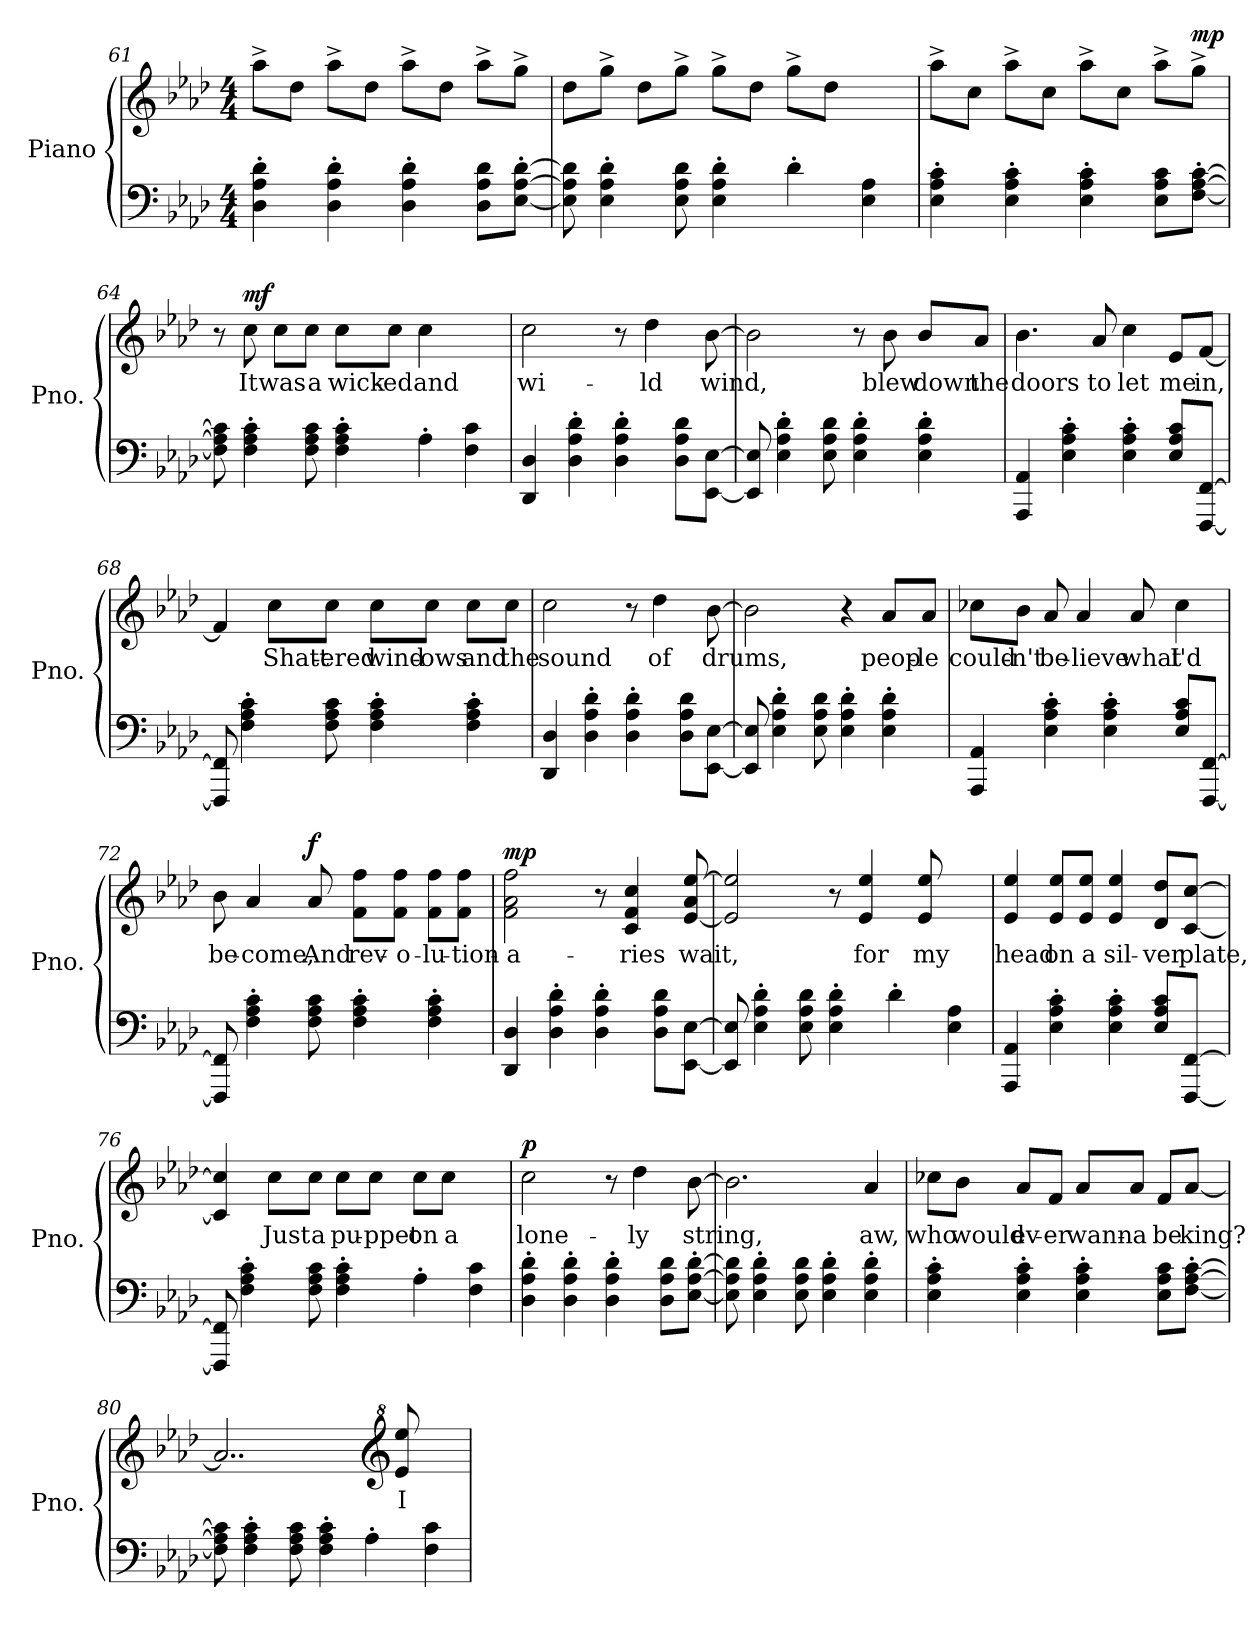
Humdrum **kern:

**kern	**kern	**text	**dynam
*part1	*part1	*part1	*part1
*staff2	*staff1	*staff1	*staff1/2
*I"Piano	*	*	*
*I'Pno.	*	*	*
*clefF4	*clefG2	*	*
*k[b-e-a-d-]	*k[b-e-a-d-]	*	*
*M4/4	*M4/4	*	*
=61	=61	=61	=61
4d-' 4A-' 4D-'	8aa-^L	.	.
.	8dd-J	.	.
4D-' 4A-' 4d-'	8aa-^L	.	.
.	8dd-J	.	.
4D-' 4A-' 4d-'	8aa-^L	.	.
.	8dd-J	.	.
8D- 8A- 8d-L	8aa-^L	.	.
[8E-' [8A-' [8d-'J	8gg^J	.	.
=62	=62	=62	=62
8E-] 8A-] 8d-]	8dd-L	.	.
4E-' 4A-' 4d-'	8gg^J	.	.
.	8dd-L	.	.
8E- 8A- 8d-	8gg^J	.	.
4d-' 4A-' 4E-'	8gg^L	.	.
.	8dd-J	.	.
4d-'	8gg^L	.	.
.	8dd-J	.	.
4A- 4E-	4ryy	.	.
=63	=63	=63	=63
4A-' 4E-' 4c'	8aa-^L	.	.
.	8ccJ	.	.
4A-' 4c' 4E-'	8aa-^L	.	.
.	8ccJ	.	.
4A-' 4c' 4E-'	8aa-^L	.	.
.	8ccJ	.	.
8A- 8E- 8cL	8aa-^L	.	.
!	!	!	!LO:DY:b
[8A-' [8c' [8F'J	8gg^J	.	mp
=64	=64	=64	=64
8A-] 8c] 8F]	8r	.	.
!	!	!	!LO:DY:b
4A-' 4F' 4c'	8cc	It	mf
.	8ccL	was	.
8A- 8F 8c	8ccJ	a	.
4A-' 4F' 4c'	8ccL	wick-	.
.	8ccJ	-ed	.
4A-'	4cc	and	.
4F 4c	4ryy	.	.
=65	=65	=65	=65
4D- 4DD-	2cc	wi-	.
4D-' 4A-' 4d-'	.	.	.
4D-' 4A-' 4d-'	8r	.	.
.	4dd-	ld	.
8D- 8A- 8d-L	.	.	.
[8E- [8EE-J	[8b-	wind,	.
=66	=66	=66	=66
8E-] 8EE-]	2b-]	.	.
4E-' 4A-' 4d-'	.	.	.
8E- 8A- 8d-	.	.	.
4d-' 4A-' 4E-'	8r	.	.
.	8b-	blew	.
4d-' 4A-' 4E-'	8b-L	down	.
.	8a-J	the	.
=67	=67	=67	=67
4AA- 4AAA-	4.b-	doors	.
4A-' 4c' 4E-'	.	.	.
.	8a-	to	.
4A-' 4c' 4E-'	4cc	let	.
8A- 8E- 8cL	8e-L	me	.
[8FF [8FFFJ	[8fJ	in,	.
=68	=68	=68	=68
8FF] 8FFF]	4f]	.	.
4A-' 4F' 4c'	.	.	.
.	8ccL	Shatt-	.
8A- 8F 8c	8ccJ	-ered	.
4A-' 4F' 4c'	8ccL	wind-	.
.	8ccJ	-ows	.
4A-' 4F' 4c'	8ccL	and	.
.	8ccJ	the	.
=69	=69	=69	=69
4D- 4DD-	2cc	sound	.
4D-' 4A-' 4d-'	.	.	.
4D-' 4A-' 4d-'	8r	.	.
.	4dd-	of	.
8D- 8A- 8d-L	.	.	.
[8E- [8EE-J	[8b-	drums,	.
=70	=70	=70	=70
8E-] 8EE-]	2b-]	.	.
4E-' 4A-' 4d-'	.	.	.
8E- 8A- 8d-	.	.	.
4d-' 4A-' 4E-'	4r	.	.
4d-' 4A-' 4E-'	8a-L	peop-	.
.	8a-J	-le	.
=71	=71	=71	=71
4AA- 4AAA-	8cc-XL	could-	.
.	8b-J	-n't	.
4A-' 4c' 4E-'	8a-	be-	.
.	4a-	-lieve	.
4A-' 4c' 4E-'	.	.	.
.	8a-	what	.
8A- 8E- 8cL	4cc-	I'd	.
[8FF [8FFFJ	.	.	.
=72	=72	=72	=72
8FF] 8FFF]	8b-	be-	.
4A-' 4F' 4c'	4a-	-come,	.
!	!	!	!LO:DY:b
8A- 8F 8c	8a-	And	f
4A-' 4F' 4c'	8ff 8fL	rev-	.
.	8ff 8fJ	-o-	.
4A-' 4F' 4c'	8ff 8fL	-lu-	.
.	8ff 8fJ	-tion-	.
=73	=73	=73	=73
!	!	!	!LO:DY:b=2
4D- 4DD-	2f 2a- 2ff	-a-	mp
4D-' 4A-' 4d-'	.	.	.
4D-' 4A-' 4d-'	8r	.	.
.	4cc 4c 4f	ries	.
8D- 8A- 8d-L	.	.	.
[8E- [8EE-J	[8ee- [8e- 8a-	wait,	.
=74	=74	=74	=74
8E-] 8EE-]	2ee-] 2e-]	.	.
4E-' 4A-' 4d-'	.	.	.
8E- 8A- 8d-	.	.	.
4d-' 4A-' 4E-'	8r	.	.
.	4ee- 4e-	for	.
4d-'	.	.	.
.	8ee- 8e-	my	.
4A- 4E-	4ryy	.	.
=75	=75	=75	=75
4AA- 4AAA-	4ee- 4e-	head	.
4A-' 4c' 4E-'	8ee- 8e-L	on	.
.	8ee- 8e-J	a	.
4A-' 4c' 4E-'	4ee- 4e-	sil-	.
8A- 8E- 8cL	8dd- 8d-L	-ver	.
[8FF [8FFFJ	[8cc [8cJ	plate,	.
=76	=76	=76	=76
8FF] 8FFF]	4cc] 4c]	.	.
4A-' 4F' 4c'	.	.	.
.	8ccL	Just	.
8A- 8F 8c	8ccJ	a	.
4A-' 4F' 4c'	8ccL	pu-	.
.	8ccJ	-ppet	.
4A-'	8ccL	on	.
.	8ccJ	a	.
4F 4c	4ryy	.	.
=77	=77	=77	=77
!	!	!	!LO:DY:b=2
4d-' 4A-' 4D-'	2cc	lone-	p
4D-' 4A-' 4d-'	.	.	.
4D-' 4A-' 4d-'	8r	.	.
.	4dd-	ly	.
8D- 8A- 8d-L	.	.	.
[8E-' [8A-' [8d-'J	[8b-	string,	.
=78	=78	=78	=78
8E-] 8A-] 8d-]	2.b-]	.	.
4E-' 4A-' 4d-'	.	.	.
8E- 8A- 8d-	.	.	.
4d-' 4A-' 4E-'	.	.	.
4d-' 4A-' 4E-'	4a-	aw,	.
=79	=79	=79	=79
4A-' 4E-' 4c'	8cc-XL	who	.
.	8b-J	would	.
4A-' 4c' 4E-'	8a-L	ev-	.
.	8fJ	-er	.
4A-' 4c' 4E-'	8a-L	wann-	.
.	8a-J	-a	.
8A- 8E- 8cL	8fL	be	.
[8A-' [8c' [8F'J	[8a-J	king?	.
=80	=80	=80	=80
8A-] 8c] 8F]	2..a-]	.	.
4A-' 4F' 4c'	.	.	.
8A- 8F 8c	.	.	.
4A-' 4F' 4c'	.	.	.
4A-'	.	.	.
*	*clefG^2	*	*
.	8ee- 8eee-	I	.
4F 4c	4ryy	.	.
=	=	=	=
*-	*-	*-	*-
